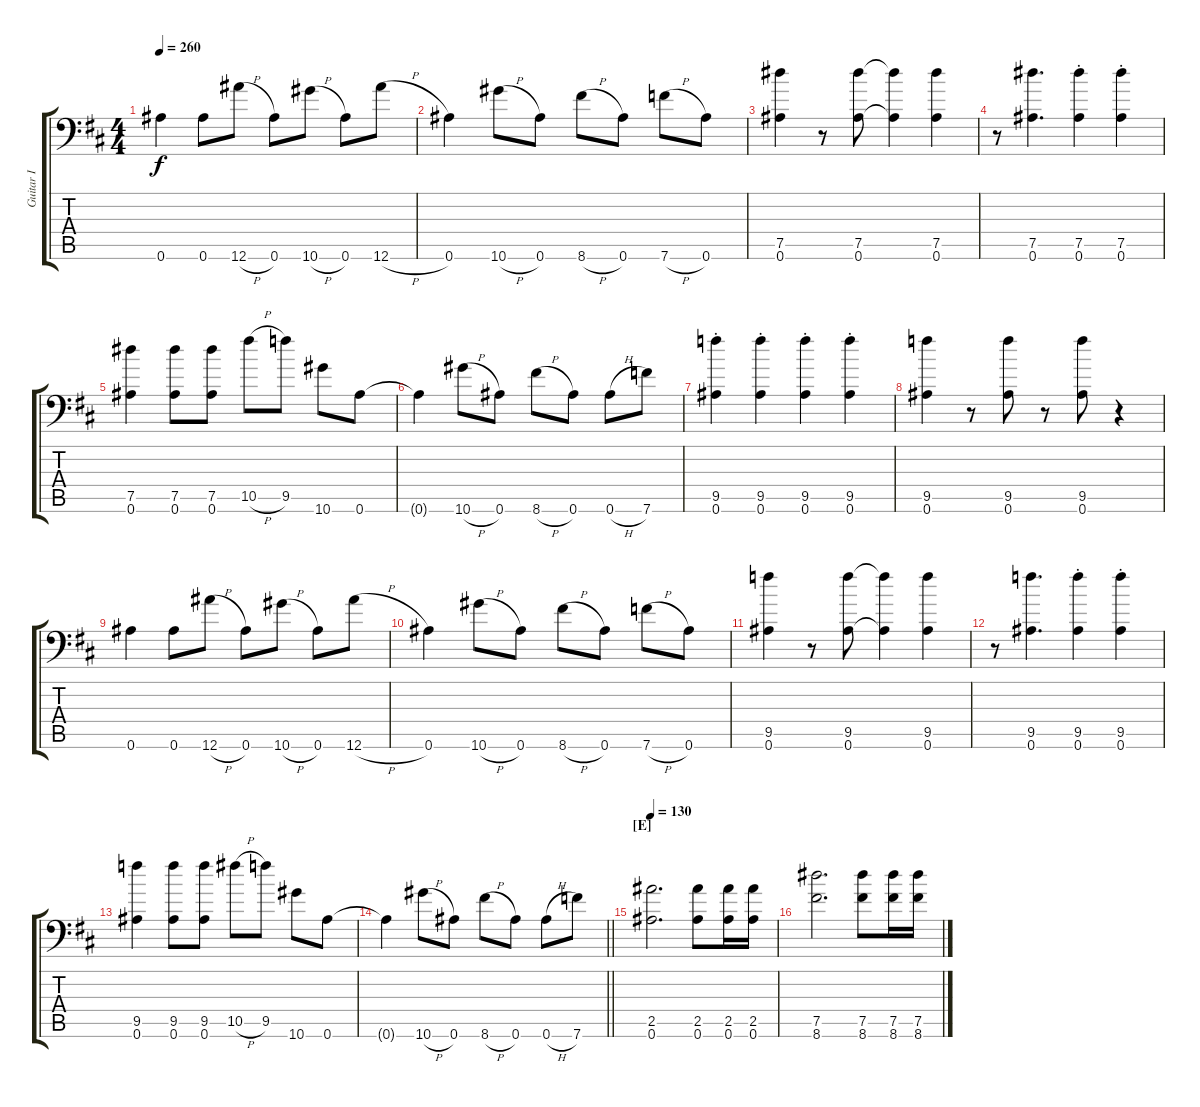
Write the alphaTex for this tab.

\track ("Guitar I" "Guitar I") {instrument distortionguitar}
\staff {score tabs}
\tuning (Eb4 Bb3 Gb3 Db3 Ab2 Bb1) {hide}
\ts (4 4)
\tempo 260
\clef f4
\ks bminor
0.6.4{ot 8vb dy f} 0.6.8{ot 8vb} 12.6{h}.8{ot 8vb} 0.6.8{ot 8vb} 10.6{h}.8{ot 8vb} 0.6.8{ot 8vb} 12.6{h}.8{ot 8vb} |
0.6.4{ot 8vb} 10.6{h}.8{ot 8vb} 0.6.8{ot 8vb} 8.6{h}.8{ot 8vb} 0.6.8{ot 8vb} 7.6{h}.8{ot 8vb} 0.6.8{ot 8vb} |
(7.5 0.6).4{ot 8vb} r.8{ot 8vb} (7.5 0.6).8{ot 8vb} (7.5{t} 0.6{t}).4{ot 8vb} (7.5 0.6).4{ot 8vb} |
r.8{ot 8vb} (7.5 0.6).4{d ot 8vb} (7.5{st} 0.6{st}).4{ot 8vb} (7.5{st} 0.6{st}).4{ot 8vb} |
(7.5 0.6).4{ot 8vb} (7.5 0.6).8{ot 8vb} (7.5 0.6).8{ot 8vb} 10.5{h}.8{ot 8vb} 9.5.8{ot 8vb} 10.6.8{ot 8vb} 0.6.8{ot 8vb} |
0.6{t}.4{ot 8vb} 10.6{h}.8{ot 8vb} 0.6.8{ot 8vb} 8.6{h}.8{ot 8vb} 0.6.8{ot 8vb} 0.6{h}.8{ot 8vb} 7.6.8{ot 8vb} |
(9.5{st} 0.6{st}).4{ot 8vb} (9.5{st} 0.6{st}).4{ot 8vb} (9.5{st} 0.6{st}).4{ot 8vb} (9.5{st} 0.6{st}).4{ot 8vb} |
(9.5 0.6).4{ot 8vb} r.8{ot 8vb} (9.5 0.6).8{ot 8vb} r.8{ot 8vb} (9.5 0.6).8{ot 8vb} r.4{ot 8vb} |
0.6.4{ot 8vb} 0.6.8{ot 8vb} 12.6{h}.8{ot 8vb} 0.6.8{ot 8vb} 10.6{h}.8{ot 8vb} 0.6.8{ot 8vb} 12.6{h}.8{ot 8vb} |
0.6.4{ot 8vb} 10.6{h}.8{ot 8vb} 0.6.8{ot 8vb} 8.6{h}.8{ot 8vb} 0.6.8{ot 8vb} 7.6{h}.8{ot 8vb} 0.6.8{ot 8vb} |
(9.5 0.6).4{ot 8vb} r.8{ot 8vb} (9.5 0.6).8{ot 8vb} (9.5{t} 0.6{t}).4{ot 8vb} (9.5 0.6).4{ot 8vb} |
r.8{ot 8vb} (9.5 0.6).4{d ot 8vb} (9.5{st} 0.6{st}).4{ot 8vb} (9.5{st} 0.6{st}).4{ot 8vb} |
(9.5 0.6).4{ot 8vb} (9.5 0.6).8{ot 8vb} (9.5 0.6).8{ot 8vb} 10.5{h}.8{ot 8vb} 9.5.8{ot 8vb} 10.6.8{ot 8vb} 0.6.8{ot 8vb} |
\barLineRight lightlight
0.6{t}.4{ot 8vb} 10.6{h}.8{ot 8vb} 0.6.8{ot 8vb} 8.6{h}.8{ot 8vb} 0.6.8{ot 8vb} 0.6{h}.8{ot 8vb} 7.6.8{ot 8vb} |
\section ("" "[E]")
\tempo 130
(2.5 0.6).2{d ot 8vb} (2.5 0.6).8{ot 8vb} (2.5 0.6).16{ot 8vb} (2.5 0.6).16{ot 8vb} |
(7.5 8.6).2{d ot 8vb} (7.5 8.6).8{ot 8vb} (7.5 8.6).16{ot 8vb} (7.5 8.6).16{ot 8vb}
